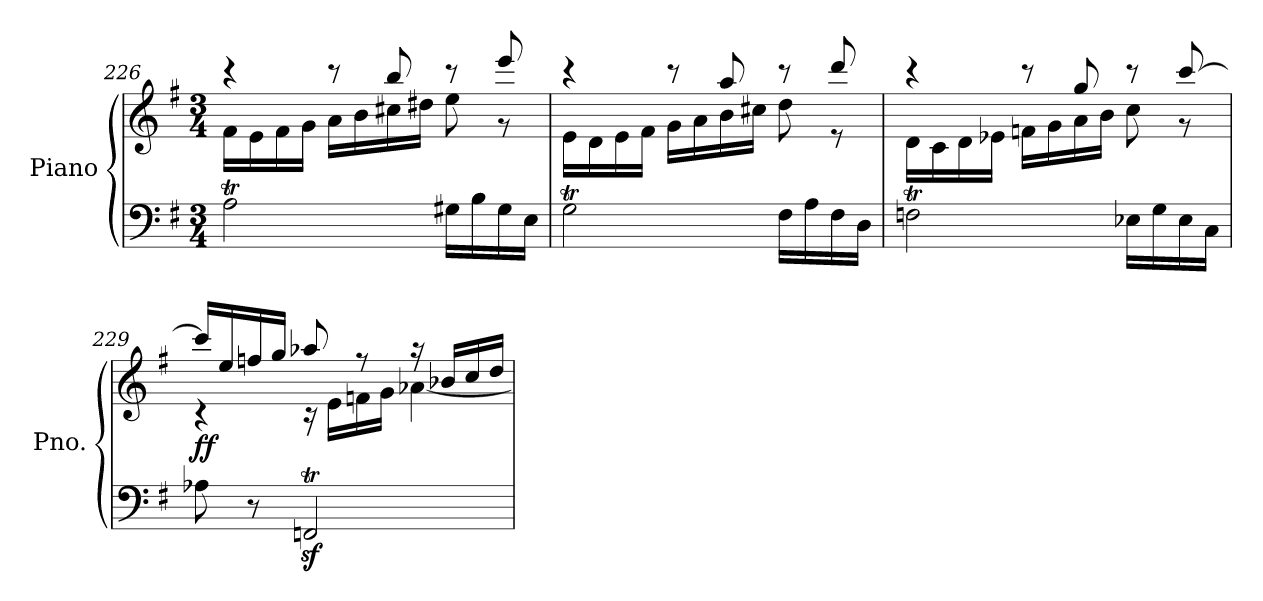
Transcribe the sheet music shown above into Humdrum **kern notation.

**kern	**kern	**dynam
*part1	*part1	*part1
*staff2	*staff1	*staff1/2
*I"Piano	*	*
*I'Pno.	*	*
*clefF4	*clefG2	*
*k[f#]	*k[f#]	*
*M3/4	*M3/4	*
=226	=226	=226
*	*^	*
2AT\	4r	16f#\LL	.
.	.	16e\	.
.	.	16f#\	.
.	.	16g\JJ	.
.	8r	16a\LL	.
.	.	16b\	.
.	8bb/	16cc#X\	.
.	.	16dd#X\JJ	.
16G#X\LL	8r	8ee\	.
16B\	.	.	.
16G#\	8eee/	8r	.
16E\JJ	.	.	.
!!LO:LB:g=z	!!
=227	=227	=227	=227
2GT\	4r	16e\LL	.
.	.	16d\	.
.	.	16e\	.
.	.	16f#\JJ	.
.	8r	16g\LL	.
.	.	16a\	.
.	8aa/	16b\	.
.	.	16cc#X\JJ	.
16F#\LL	8r	8dd\	.
16A\	.	.	.
16F#\	8ddd/	8r	.
16D\JJ	.	.	.
=228	=228	=228	=228
2FnT\	4r	16d\LL	.
.	.	16c\	.
.	.	16d\	.
.	.	16e-X\JJ	.
.	8r	16fn\LL	.
.	.	16g\	.
.	8gg/	16a\	.
.	.	16b\JJ	.
16E-X\LL	8r	8cc\	.
16G\	.	.	.
16E-\	[8ccc/	8r	.
16C\JJ	.	.	.
!!LO:LB:g=z	!!
=229	=229	=229	=229
!	!	!	!LO:DY:b
8A-X\	16ccc/LL]	4r	ff
.	16ee/	.	.
8r	16ffn/	.	.
.	16gg/JJ	.	.
2FFnz<T/	8aa-X/	16r	.
.	.	16e\LL	.
.	8r	16fn\	.
.	.	16g\JJ	.
.	16r	[4a-X\	.
.	16b-X/LL	.	.
.	16cc/	.	.
.	16dd/JJ	.	.
*	*v	*v	*
=	=	=
*-	*-	*-
